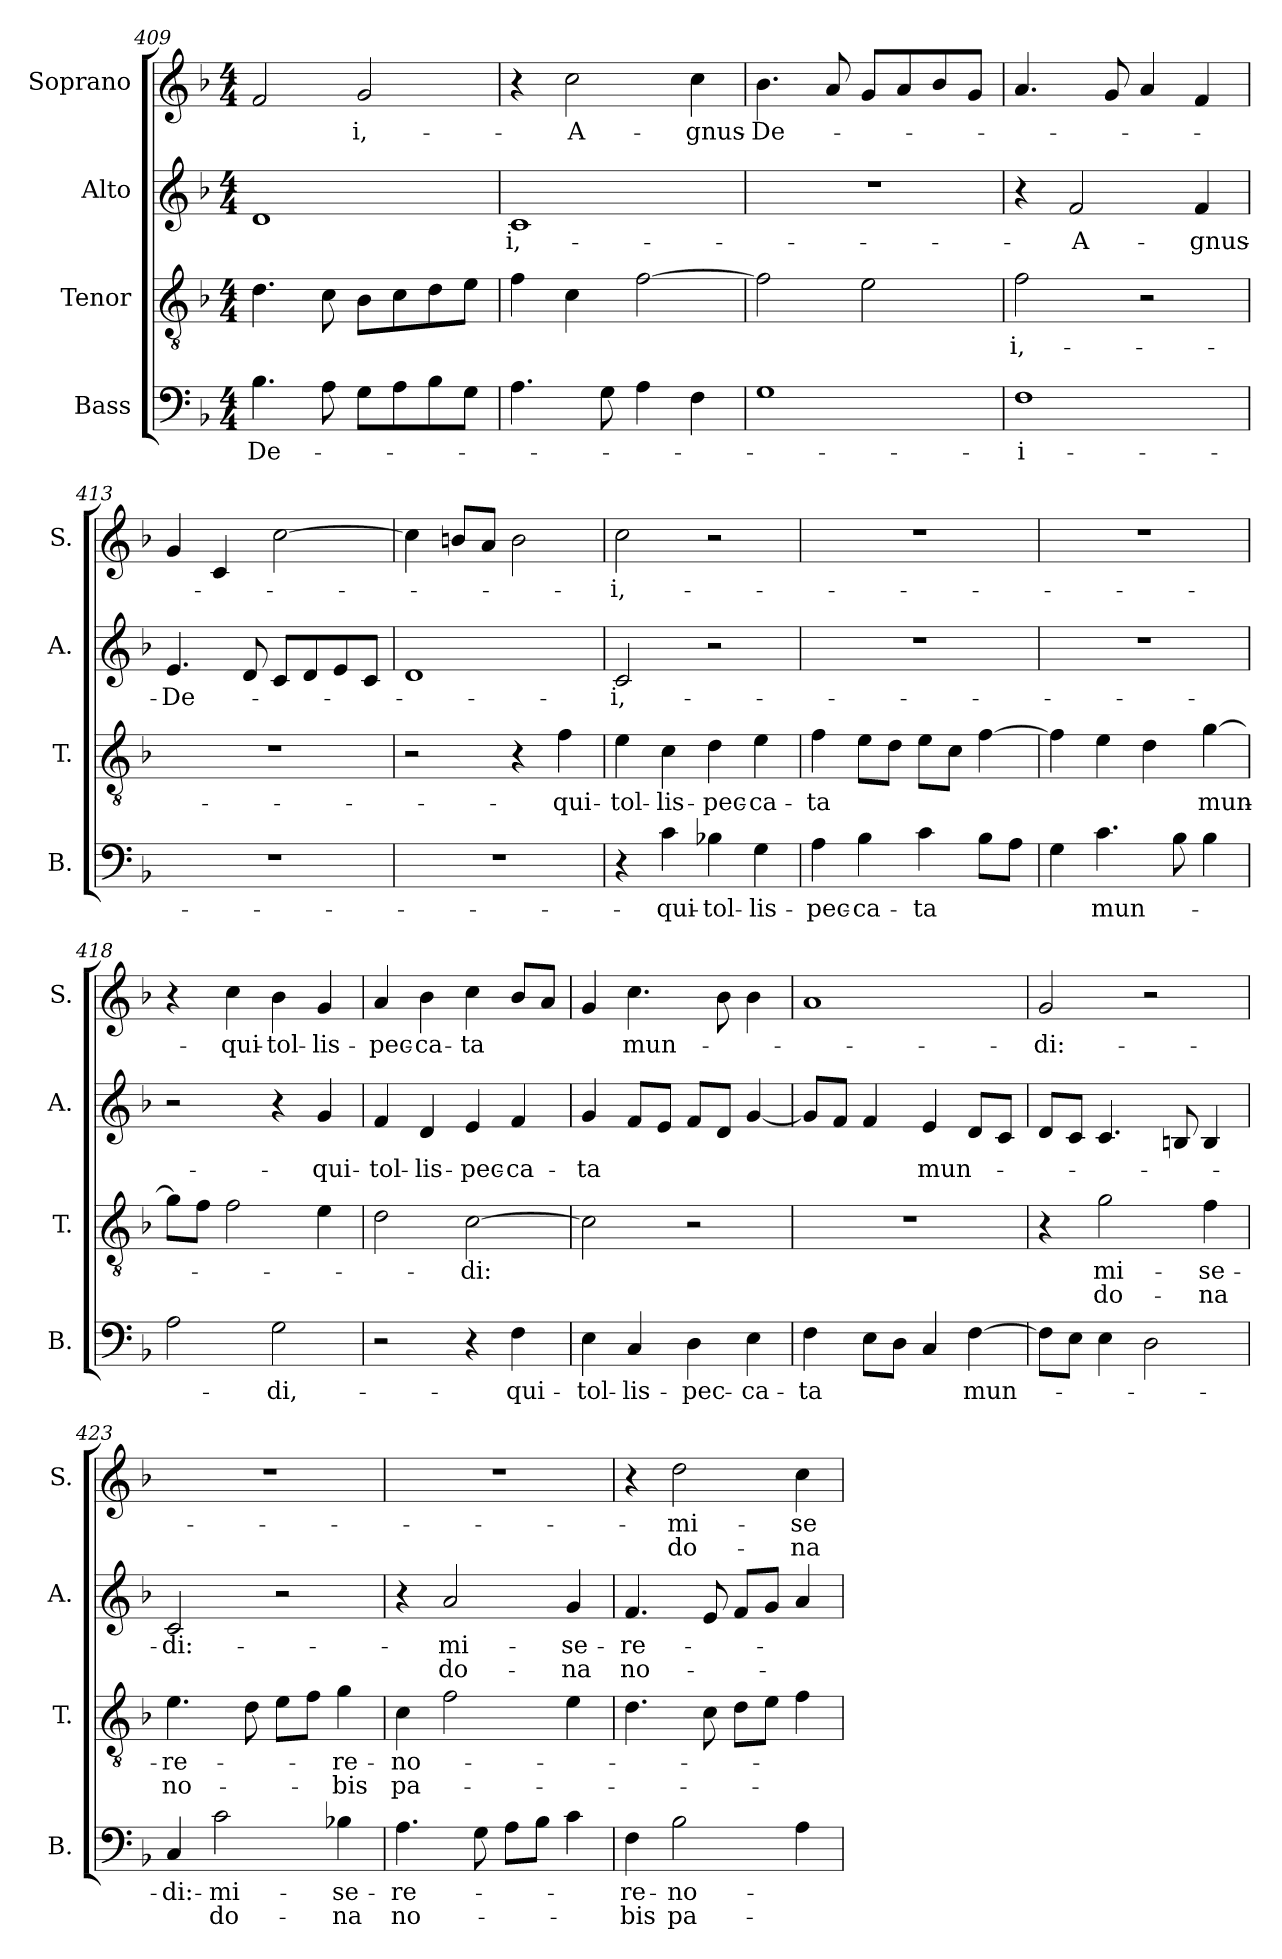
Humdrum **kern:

**kern	**text	**text	**kern	**text	**text	**kern	**text	**text	**kern	**text	**text
*part4	*part4	*part4	*part3	*part3	*part3	*part2	*part2	*part2	*part1	*part1	*part1
*staff4	*staff4	*staff4	*staff3	*staff3	*staff3	*staff2	*staff2	*staff2	*staff1	*staff1	*staff1
*I"Bass	*	*	*I"Tenor	*	*	*I"Alto	*	*	*I"Soprano	*	*
*I'B.	*	*	*I'T.	*	*	*I'A.	*	*	*I'S.	*	*
*clefF4	*	*	*clefGv2	*	*	*clefG2	*	*	*clefG2	*	*
*	*	*	*ITrd7c12	*	*	*	*	*	*	*	*
*k[b-]	*	*	*k[b-]	*	*	*k[b-]	*	*	*k[b-]	*	*
*F:	*	*	*F:	*	*	*F:	*	*	*F:	*	*
*M4/4	*	*	*M4/4	*	*	*M4/4	*	*	*M4/4	*	*
=409	=409	=409	=409	=409	=409	=409	=409	=409	=409	=409	=409
!	!LO:LY:b	!	!	!	!	!	!	!	!	!	!
4.B-\	-De-	.	4.D\	.	.	1d	.	.	2f/	.	.
8A\	.	.	8C\	.	.	.	.	.	.	.	.
!	!	!	!	!	!	!	!	!	!	!LO:LY:b	!
8G\L	.	.	8BB-\L	.	.	.	.	.	2g/	-i,-	.
8A\	.	.	8C\	.	.	.	.	.	.	.	.
8B-\	.	.	8D\	.	.	.	.	.	.	.	.
8G\J	.	.	8E\J	.	.	.	.	.	.	.	.
=410	=410	=410	=410	=410	=410	=410	=410	=410	=410	=410	=410
!	!	!	!	!	!	!	!LO:LY:b	!	!	!	!
4.A\	.	.	4F\	.	.	1c	-i,-	.	4r	.	.
!	!	!	!	!	!	!	!	!	!	!LO:LY:b	!
.	.	.	4C\	.	.	.	.	.	2cc\	-A-	.
8G\	.	.	.	.	.	.	.	.	.	.	.
4A\	.	.	[2F\	.	.	.	.	.	.	.	.
!	!	!	!	!	!	!	!	!	!	!LO:LY:b	!
4F\	.	.	.	.	.	.	.	.	4cc\	-gnus-	.
!!LO:LB:g=z
=411	=411	=411	=411	=411	=411	=411	=411	=411	=411	=411	=411
!	!	!	!	!	!	!	!	!	!	!LO:LY:b	!
1G	.	.	2F\]	.	.	1r	.	.	4.b-\	-De-	.
.	.	.	.	.	.	.	.	.	8a/	.	.
.	.	.	2E\	.	.	.	.	.	8g/L	.	.
.	.	.	.	.	.	.	.	.	8a/	.	.
.	.	.	.	.	.	.	.	.	8b-/	.	.
.	.	.	.	.	.	.	.	.	8g/J	.	.
=412	=412	=412	=412	=412	=412	=412	=412	=412	=412	=412	=412
!	!LO:LY:b	!	!	!LO:LY:b	!	!	!	!	!	!	!
1F	-i-	.	2F\	-i,-	.	4r	.	.	4.a/	.	.
!	!	!	!	!	!	!	!LO:LY:b	!	!	!	!
.	.	.	.	.	.	2f/	-A-	.	.	.	.
.	.	.	.	.	.	.	.	.	8g/	.	.
.	.	.	2r	.	.	.	.	.	4a/	.	.
!	!	!	!	!	!	!	!LO:LY:b	!	!	!	!
.	.	.	.	.	.	4f/	-gnus-	.	4f/	.	.
=413	=413	=413	=413	=413	=413	=413	=413	=413	=413	=413	=413
!	!	!	!	!	!	!	!LO:LY:b	!	!	!	!
1r	.	.	1r	.	.	4.e/	-De-	.	4g/	.	.
.	.	.	.	.	.	.	.	.	4c/	.	.
.	.	.	.	.	.	8d/	.	.	.	.	.
.	.	.	.	.	.	8c/L	.	.	[2cc\	.	.
.	.	.	.	.	.	8d/	.	.	.	.	.
.	.	.	.	.	.	8e/	.	.	.	.	.
.	.	.	.	.	.	8c/J	.	.	.	.	.
=414	=414	=414	=414	=414	=414	=414	=414	=414	=414	=414	=414
1r	.	.	2r	.	.	1d	.	.	4cc\]	.	.
.	.	.	.	.	.	.	.	.	8bn/L	.	.
.	.	.	.	.	.	.	.	.	8a/J	.	.
.	.	.	4r	.	.	.	.	.	2b\	.	.
!	!	!	!	!LO:LY:b	!	!	!	!	!	!	!
.	.	.	4F\	-qui-	.	.	.	.	.	.	.
=415	=415	=415	=415	=415	=415	=415	=415	=415	=415	=415	=415
!	!	!	!	!LO:LY:b	!	!	!LO:LY:b	!	!	!LO:LY:b	!
4r	.	.	4E\	-tol-	.	2c/	-i,-	.	2cc\	-i,-	.
!	!LO:LY:b	!	!	!LO:LY:b	!	!	!	!	!	!	!
4c\	-qui-	.	4C\	-lis-	.	.	.	.	.	.	.
!	!LO:LY:b	!	!	!LO:LY:b	!	!	!	!	!	!	!
4B-X\	-tol-	.	4D\	-pec-	.	2r	.	.	2r	.	.
!	!LO:LY:b	!	!	!LO:LY:b	!	!	!	!	!	!	!
4G\	-lis-	.	4E\	-ca-	.	.	.	.	.	.	.
!!LO:PB:g=z
=416	=416	=416	=416	=416	=416	=416	=416	=416	=416	=416	=416
!	!LO:LY:b	!	!	!LO:LY:b	!	!	!	!	!	!	!
4A\	-pec-	.	4F\	-ta	.	1r	.	.	1r	.	.
!	!LO:LY:b	!	!	!	!	!	!	!	!	!	!
4B-\	-ca-	.	8E\L	.	.	.	.	.	.	.	.
.	.	.	8D\J	.	.	.	.	.	.	.	.
!	!LO:LY:b	!	!	!	!	!	!	!	!	!	!
4c\	-ta	.	8E\L	.	.	.	.	.	.	.	.
.	.	.	8C\J	.	.	.	.	.	.	.	.
8B-\L	.	.	[4F\	.	.	.	.	.	.	.	.
8A\J	.	.	.	.	.	.	.	.	.	.	.
=417	=417	=417	=417	=417	=417	=417	=417	=417	=417	=417	=417
4G\	.	.	4F\]	.	.	1r	.	.	1r	.	.
!	!LO:LY:b	!	!	!	!	!	!	!	!	!	!
4.c\	mun-	.	4E\	.	.	.	.	.	.	.	.
.	.	.	4D\	.	.	.	.	.	.	.	.
8B-\	.	.	.	.	.	.	.	.	.	.	.
!	!	!	!	!LO:LY:b	!	!	!	!	!	!	!
4B-\	.	.	[4G\	mun-	.	.	.	.	.	.	.
=418	=418	=418	=418	=418	=418	=418	=418	=418	=418	=418	=418
2A\	.	.	8G\L]	.	.	2r	.	.	4r	.	.
.	.	.	8F\J	.	.	.	.	.	.	.	.
!	!	!	!	!	!	!	!	!	!	!LO:LY:b	!
.	.	.	2F\	.	.	.	.	.	4cc\	-qui-	.
!	!LO:LY:b	!	!	!	!	!	!	!	!	!LO:LY:b	!
2G\	-di,-	.	.	.	.	4r	.	.	4b-\	-tol-	.
!	!	!	!	!	!	!	!LO:LY:b	!	!	!LO:LY:b	!
.	.	.	4E\	.	.	4g/	-qui-	.	4g/	-lis-	.
=419	=419	=419	=419	=419	=419	=419	=419	=419	=419	=419	=419
!	!	!	!	!	!	!	!LO:LY:b	!	!	!LO:LY:b	!
2r	.	.	2D\	.	.	4f/	-tol-	.	4a/	-pec-	.
!	!	!	!	!	!	!	!LO:LY:b	!	!	!LO:LY:b	!
.	.	.	.	.	.	4d/	-lis-	.	4b-\	-ca-	.
!	!	!	!	!LO:LY:b	!	!	!LO:LY:b	!	!	!LO:LY:b	!
4r	.	.	[2C\	-di:	.	4e/	-pec-	.	4cc\	-ta	.
!	!LO:LY:b	!	!	!	!	!	!LO:LY:b	!	!	!	!
4F\	-qui-	.	.	.	.	4f/	-ca-	.	8b-/L	.	.
.	.	.	.	.	.	.	.	.	8a/J	.	.
=420	=420	=420	=420	=420	=420	=420	=420	=420	=420	=420	=420
!	!LO:LY:b	!	!	!	!	!	!LO:LY:b	!	!	!	!
4E\	-tol-	.	2C\]	.	.	4g/	-ta	.	4g/	.	.
!	!LO:LY:b	!	!	!	!	!	!	!	!	!LO:LY:b	!
4C/	-lis-	.	.	.	.	8f/L	.	.	4.cc\	mun-	.
.	.	.	.	.	.	8e/J	.	.	.	.	.
!	!LO:LY:b	!	!	!	!	!	!	!	!	!	!
4D\	-pec-	.	2r	.	.	8f/L	.	.	.	.	.
.	.	.	.	.	.	8d/J	.	.	8b-\	.	.
!	!LO:LY:b	!	!	!	!	!	!	!	!	!	!
4E\	-ca-	.	.	.	.	[4g/	.	.	4b-\	.	.
!!LO:LB:g=z
=421	=421	=421	=421	=421	=421	=421	=421	=421	=421	=421	=421
!	!LO:LY:b	!	!	!	!	!	!	!	!	!	!
4F\	-ta	.	1r	.	.	8g/L]	.	.	1a	.	.
.	.	.	.	.	.	8f/J	.	.	.	.	.
8E\L	.	.	.	.	.	4f/	.	.	.	.	.
8D\J	.	.	.	.	.	.	.	.	.	.	.
!	!	!	!	!	!	!	!LO:LY:b	!	!	!	!
4C/	.	.	.	.	.	4e/	mun-	.	.	.	.
!	!LO:LY:b	!	!	!	!	!	!	!	!	!	!
[4F\	mun-	.	.	.	.	8d/L	.	.	.	.	.
.	.	.	.	.	.	8c/J	.	.	.	.	.
=422	=422	=422	=422	=422	=422	=422	=422	=422	=422	=422	=422
!	!	!	!	!	!	!	!	!	!	!LO:LY:b	!
8F\L]	.	.	4r	.	.	8d/L	.	.	2g/	-di:-	.
8E\J	.	.	.	.	.	8c/J	.	.	.	.	.
!	!	!	!	!LO:LY:b	!LO:LY:b	!	!	!	!	!	!
4E\	.	.	2G\	mi-	do-	4.c/	.	.	.	.	.
2D\	.	.	.	.	.	.	.	.	2r	.	.
.	.	.	.	.	.	8Bn/	.	.	.	.	.
!	!	!	!	!LO:LY:b	!LO:LY:b	!	!	!	!	!	!
.	.	.	4F\	-se-	-na	4B/	.	.	.	.	.
=423	=423	=423	=423	=423	=423	=423	=423	=423	=423	=423	=423
!	!LO:LY:b	!	!	!LO:LY:b	!LO:LY:b	!	!LO:LY:b	!	!	!	!
4C/	-di:-	.	4.E\	-re-	no-	2c/	-di:-	.	1r	.	.
!	!LO:LY:b	!LO:LY:b	!	!	!	!	!	!	!	!	!
2c\	-mi-	do-	.	.	.	.	.	.	.	.	.
.	.	.	8D\	.	.	.	.	.	.	.	.
.	.	.	8E\L	.	.	2r	.	.	.	.	.
.	.	.	8F\J	.	.	.	.	.	.	.	.
!	!LO:LY:b	!LO:LY:b	!	!LO:LY:b	!LO:LY:b	!	!	!	!	!	!
4B-X\	-se-	-na	4G\	-re-	-bis	.	.	.	.	.	.
=424	=424	=424	=424	=424	=424	=424	=424	=424	=424	=424	=424
!	!LO:LY:b	!LO:LY:b	!	!LO:LY:b	!LO:LY:b	!	!	!	!	!	!
4.A\	-re-	no-	4C\	-no-	pa-	4r	.	.	1r	.	.
!	!	!	!	!	!	!	!LO:LY:b	!LO:LY:b	!	!	!
.	.	.	2F\	.	.	2a/	-mi-	do-	.	.	.
8G\	.	.	.	.	.	.	.	.	.	.	.
8A\L	.	.	.	.	.	.	.	.	.	.	.
8B-\J	.	.	.	.	.	.	.	.	.	.	.
!	!	!	!	!	!	!	!LO:LY:b	!LO:LY:b	!	!	!
4c\	.	.	4E\	.	.	4g/	-se-	-na	.	.	.
=425	=425	=425	=425	=425	=425	=425	=425	=425	=425	=425	=425
!	!LO:LY:b	!LO:LY:b	!	!	!	!	!LO:LY:b	!LO:LY:b	!	!	!
4F\	-re-	-bis	4.D\	.	.	4.f/	-re-	no-	4r	.	.
!	!LO:LY:b	!LO:LY:b	!	!	!	!	!	!	!	!LO:LY:b	!LO:LY:b
2B-\	-no-	pa-	.	.	.	.	.	.	2dd\	-mi-	do-
.	.	.	8C\	.	.	8e/	.	.	.	.	.
.	.	.	8D\L	.	.	8f/L	.	.	.	.	.
.	.	.	8E\J	.	.	8g/J	.	.	.	.	.
!	!	!	!	!	!	!	!	!	!	!LO:LY:b	!LO:LY:b
4A\	.	.	4F\	.	.	4a/	.	.	4cc\	-se-	-na
=	=	=	=	=	=	=	=	=	=	=	=
*-	*-	*-	*-	*-	*-	*-	*-	*-	*-	*-	*-
